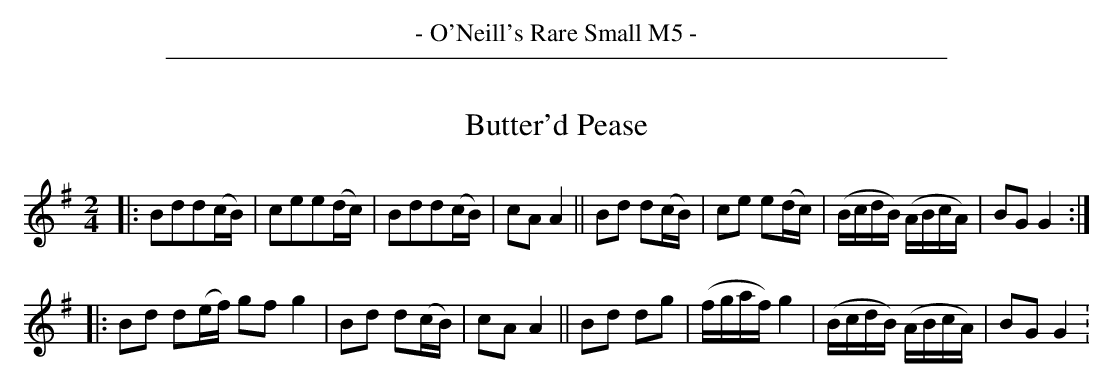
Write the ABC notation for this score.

X:1
T: Butter'd Pease
M: 2/4
L: 1/8
K: G
|:\
Bdd(c/B/) | cee(d/c/) | Bdd(c/B/) | cAA2 ||\
Bd d(c/B/) | ce e(d/c/) |(B/c/d/B/) (A/B/c/A/) | BGG2 :|
|:\
Bd d(e/f/) gf g2 | Bd d(c/B/) | cAA2 ||\
Bd dg | (f/g/a/f/) g2 | (B/c/d/B/) (A/B/c/A/) | BGG2 :
